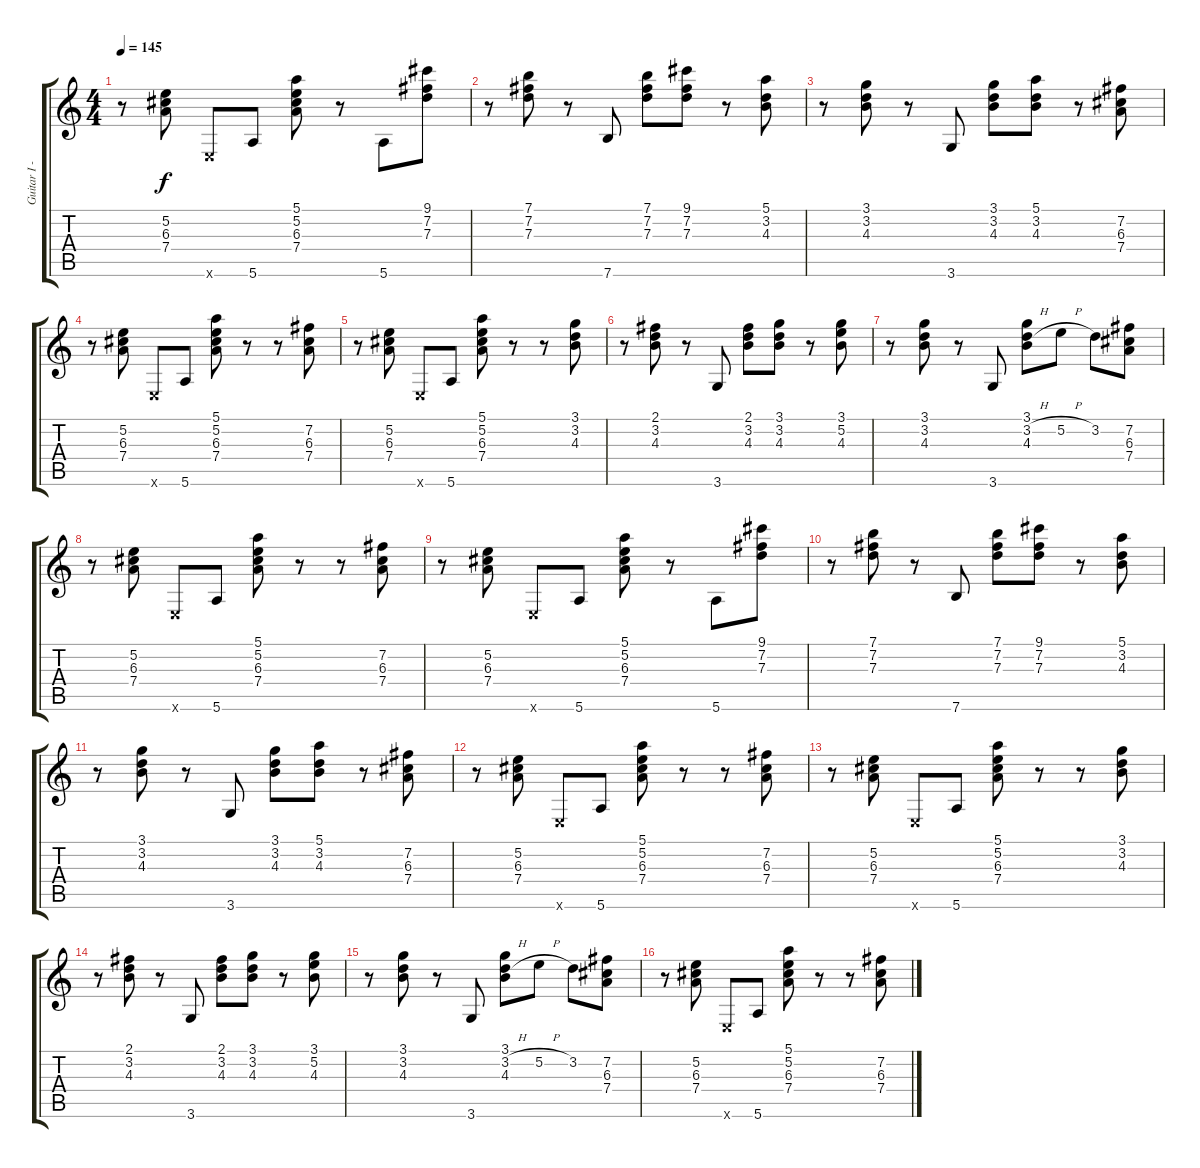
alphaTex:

\track ("Guitar I - Johnny Marr" "Guitar I -") {instrument distortionguitar}
\staff {score tabs}
\tuning (E4 B3 G3 D3 A2 E2) {hide}
\ts (4 4)
\tempo 145
\clef g2
\ks c
r.8{dy f} (5.2 6.3 7.4).8 0.6{x}.8 5.6.8 (5.1 5.2 6.3 7.4).8 r.8 5.6.8 (9.1 7.2 7.3).8 |
r.8 (7.1 7.2 7.3).8 r.8 7.6.8 (7.1 7.2 7.3).8 (9.1 7.2 7.3).8 r.8 (5.1 3.2 4.3).8 |
r.8 (3.1 3.2 4.3).8 r.8 3.6.8 (3.1 3.2 4.3).8 (5.1 3.2 4.3).8 r.8 (7.2 6.3 7.4).8 |
r.8 (5.2 6.3 7.4).8 0.6{x}.8 5.6.8 (5.1 5.2 6.3 7.4).8 r.8 r.8 (7.2 6.3 7.4).8 |
r.8 (5.2 6.3 7.4).8 0.6{x}.8 5.6.8 (5.1 5.2 6.3 7.4).8 r.8 r.8 (3.1 3.2 4.3).8 |
r.8 (2.1 3.2 4.3).8 r.8 3.6.8 (2.1 3.2 4.3).8 (3.1 3.2 4.3).8 r.8 (3.1 5.2 4.3).8 |
r.8 (3.1 3.2 4.3).8 r.8 3.6.8 (3.1 3.2{h} 4.3).8 5.2{h}.8 3.2.8 (7.2 6.3 7.4).8 |
r.8 (5.2 6.3 7.4).8 0.6{x}.8 5.6.8 (5.1 5.2 6.3 7.4).8 r.8 r.8 (7.2 6.3 7.4).8 |
r.8 (5.2 6.3 7.4).8 0.6{x}.8 5.6.8 (5.1 5.2 6.3 7.4).8 r.8 5.6.8 (9.1 7.2 7.3).8 |
r.8 (7.1 7.2 7.3).8 r.8 7.6.8 (7.1 7.2 7.3).8 (9.1 7.2 7.3).8 r.8 (5.1 3.2 4.3).8 |
r.8 (3.1 3.2 4.3).8 r.8 3.6.8 (3.1 3.2 4.3).8 (5.1 3.2 4.3).8 r.8 (7.2 6.3 7.4).8 |
r.8 (5.2 6.3 7.4).8 0.6{x}.8 5.6.8 (5.1 5.2 6.3 7.4).8 r.8 r.8 (7.2 6.3 7.4).8 |
r.8 (5.2 6.3 7.4).8 0.6{x}.8 5.6.8 (5.1 5.2 6.3 7.4).8 r.8 r.8 (3.1 3.2 4.3).8 |
r.8 (2.1 3.2 4.3).8 r.8 3.6.8 (2.1 3.2 4.3).8 (3.1 3.2 4.3).8 r.8 (3.1 5.2 4.3).8 |
r.8 (3.1 3.2 4.3).8 r.8 3.6.8 (3.1 3.2{h} 4.3).8 5.2{h}.8 3.2.8 (7.2 6.3 7.4).8 |
r.8 (5.2 6.3 7.4).8 0.6{x}.8 5.6.8 (5.1 5.2 6.3 7.4).8 r.8 r.8 (7.2 6.3 7.4).8
